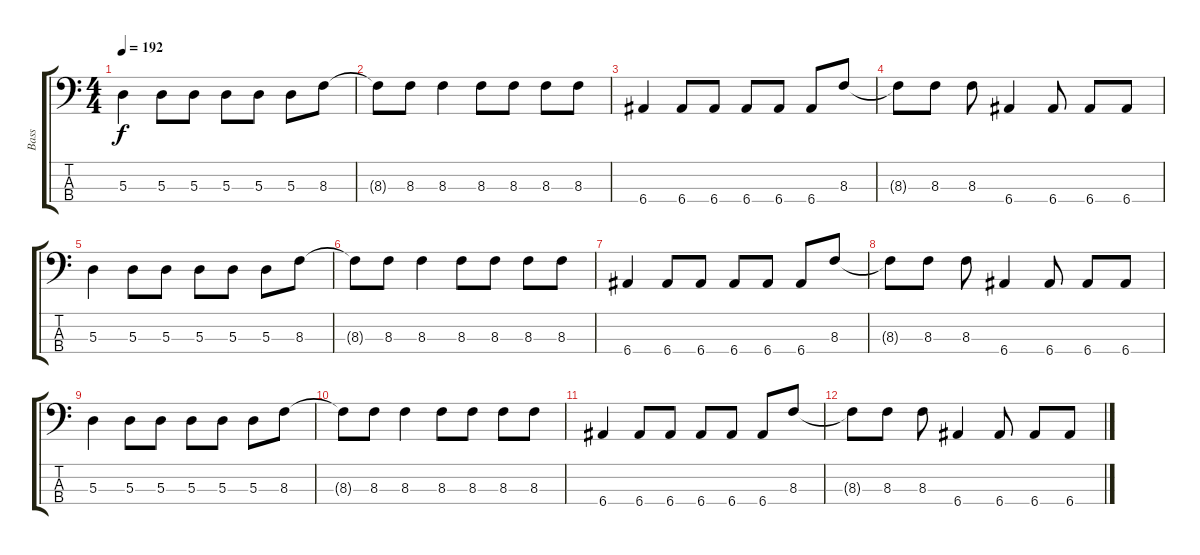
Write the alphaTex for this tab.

\track ("Bass" "Bass") {instrument electricbasspick}
\staff {score tabs}
\tuning (G2 D2 A1 E1) {hide}
\ts (4 4)
\tempo 192
\clef f4
\ks c
5.3.4{dy f} 5.3.8 5.3.8 5.3.8 5.3.8 5.3.8 8.3.8 |
8.3{t}.8 8.3.8 8.3.4 8.3.8 8.3.8 8.3.8 8.3.8 |
6.4.4 6.4.8 6.4.8 6.4.8 6.4.8 6.4.8 8.3.8 |
8.3{t}.8 8.3.8 8.3.8 6.4.4 6.4.8 6.4.8 6.4.8 |
5.3.4 5.3.8 5.3.8 5.3.8 5.3.8 5.3.8 8.3.8 |
8.3{t}.8 8.3.8 8.3.4 8.3.8 8.3.8 8.3.8 8.3.8 |
6.4.4 6.4.8 6.4.8 6.4.8 6.4.8 6.4.8 8.3.8 |
8.3{t}.8 8.3.8 8.3.8 6.4.4 6.4.8 6.4.8 6.4.8 |
5.3.4 5.3.8 5.3.8 5.3.8 5.3.8 5.3.8 8.3.8 |
8.3{t}.8 8.3.8 8.3.4 8.3.8 8.3.8 8.3.8 8.3.8 |
6.4.4 6.4.8 6.4.8 6.4.8 6.4.8 6.4.8 8.3.8 |
8.3{t}.8 8.3.8 8.3.8 6.4.4 6.4.8 6.4.8 6.4.8
